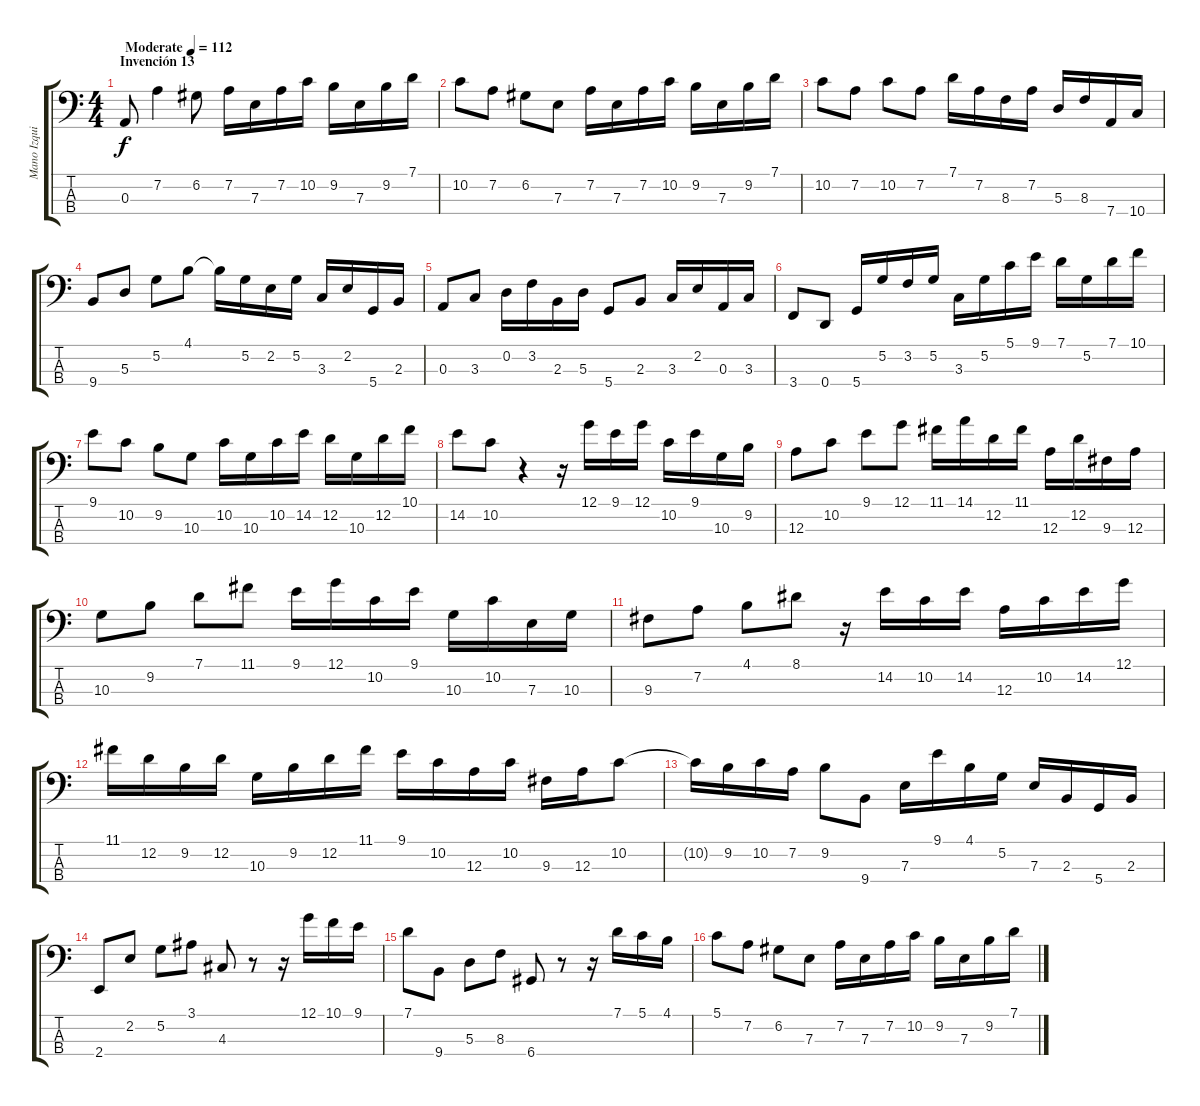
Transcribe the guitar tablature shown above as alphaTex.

\track ("Mano Izquierda" "Mano Izqui") {solo instrument electricbassfinger}
\staff {score tabs}
\tuning (G2 D2 A1 D1) {hide}
\ts (4 4)
\section ("" "Invención 13")
\tempo (112 "Moderate")
\clef f4
\ks c
0.3.8{dy f volume 16 instrument brightacousticpiano} 7.2.4 6.2.8 7.2.16 7.3.16 7.2.16 10.2.16 9.2.16 7.3.16 9.2.16 7.1.16 |
10.2.8 7.2.8 6.2.8 7.3.8 7.2.16 7.3.16 7.2.16 10.2.16 9.2.16 7.3.16 9.2.16 7.1.16 |
10.2.8 7.2.8 10.2.8 7.2.8 7.1.16 7.2.16 8.3.16 7.2.16 5.3.16 8.3.16 7.4.16 10.4.16 |
9.4.8 5.3.8 5.2.8 4.1.8 4.1{t}.16 5.2.16 2.2.16 5.2.16 3.3.16 2.2.16 5.4.16 2.3.16 |
0.3.8 3.3.8 0.2.16 3.2.16 2.3.16 5.3.16 5.4.8 2.3.8 3.3.16 2.2.16 0.3.16 3.3.16 |
3.4.8 0.4.8 5.4.16 5.2.16 3.2.16 5.2.16 3.3.16 5.2.16 5.1.16 9.1.16 7.1.16 5.2.16 7.1.16 10.1.16 |
9.1.8 10.2.8 9.2.8 10.3.8 10.2.16 10.3.16 10.2.16 14.2.16 12.2.16 10.3.16 12.2.16 10.1.16 |
14.2.8 10.2.8 r.4 r.16 12.1.16 9.1.16 12.1.16 10.2.16 9.1.16 10.3.16 9.2.16 |
12.3.8 10.2.8 9.1.8 12.1.8 11.1.16 14.1.16 12.2.16 11.1.16 12.3.16 12.2.16 9.3.16 12.3.16 |
10.3.8 9.2.8 7.1.8 11.1.8 9.1.16 12.1.16 10.2.16 9.1.16 10.3.16 10.2.16 7.3.16 10.3.16 |
9.3.8 7.2.8 4.1.8 8.1.8 r.16 14.2.16 10.2.16 14.2.16 12.3.16 10.2.16 14.2.16 12.1.16 |
11.1.16 12.2.16 9.2.16 12.2.16 10.3.16 9.2.16 12.2.16 11.1.16 9.1.16 10.2.16 12.3.16 10.2.16 9.3.16 12.3.16 10.2.8 |
10.2{t}.16 9.2.16 10.2.16 7.2.16 9.2.8 9.4.8 7.3.16 9.1.16 4.1.16 5.2.16 7.3.16 2.3.16 5.4.16 2.3.16 |
2.4.8 2.2.8 5.2.8 3.1.8 4.3.8 r.8 r.16 12.1.16 10.1.16 9.1.16 |
7.1.8 9.4.8 5.3.8 8.3.8 6.4.8 r.8 r.16 7.1.16 5.1.16 4.1.16 |
5.1.8 7.2.8 6.2.8 7.3.8 7.2.16 7.3.16 7.2.16 10.2.16 9.2.16 7.3.16 9.2.16 7.1.16
